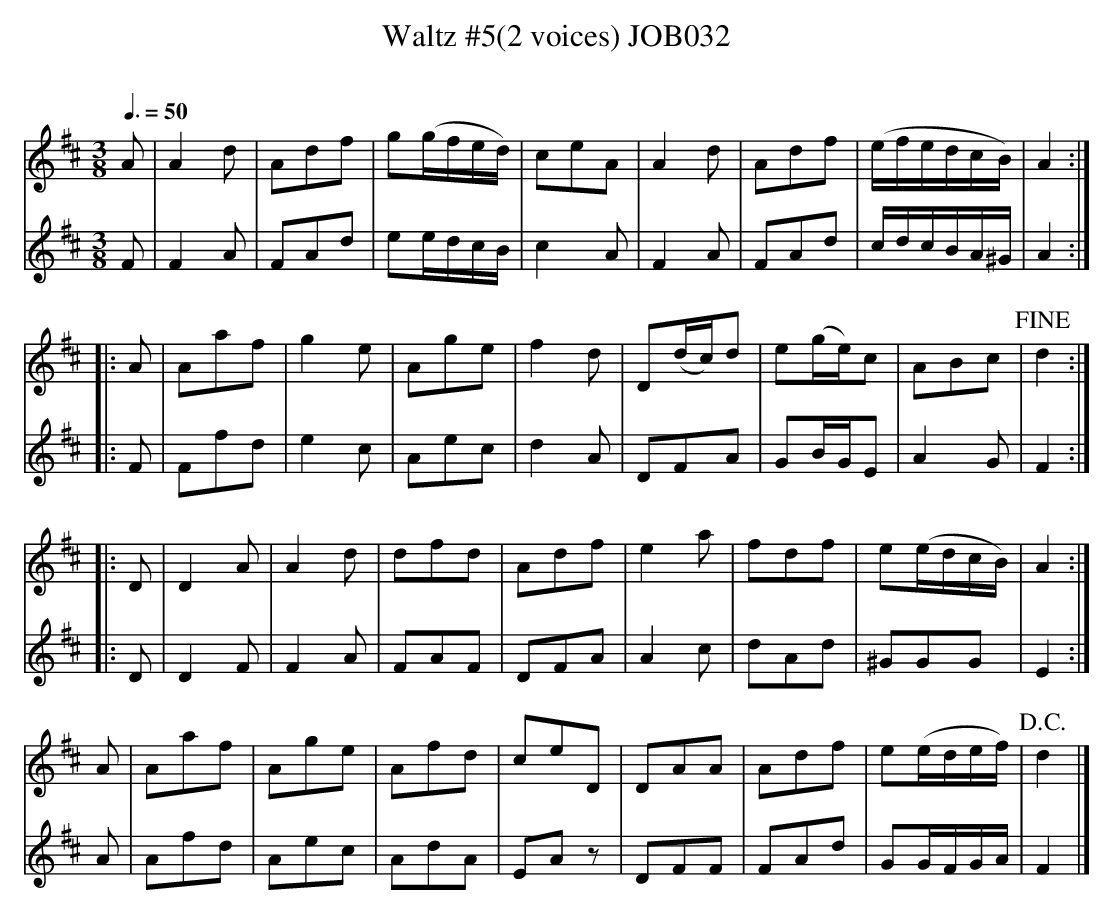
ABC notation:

X:1
T:Waltz #5(2 voices) JOB032
M:3/8
L:1/8
O:
Q:3/8=50
K:D
V:1
A|A2d|Adf|g(g/f/e/d/)|ceA|A2d|Adf|(e/f/e/d/c/B/)|A2:|
|:A|Aaf|g2e|Age|f2d|D(d/c/)d|e(g/e/)c|ABc|!fine!d2:|
|:D|D2A|A2d|dfd|Adf|e2a|fdf|e(e/d/c/B/)|A2:|
A|Aaf|Age|Afd|ceD|DAA|Adf|e(e/d/e/f/)|!D.C.!d2|]
V:2
F|F2A|FAd|ee/d/c/B/|c2A|F2A|FAd|c/d/c/B/A/^G/|A2:|
|:F|Ffd|e2c|Aec|d2A|DFA|GB/G/E|A2G|F2:|
|:D|D2F|F2A|FAF|DFA|A2c|dAd|^GGG|E2:|
A|Afd|Aec|AdA|EAz|DFF|FAd|GG/F/G/A/|F2|]
